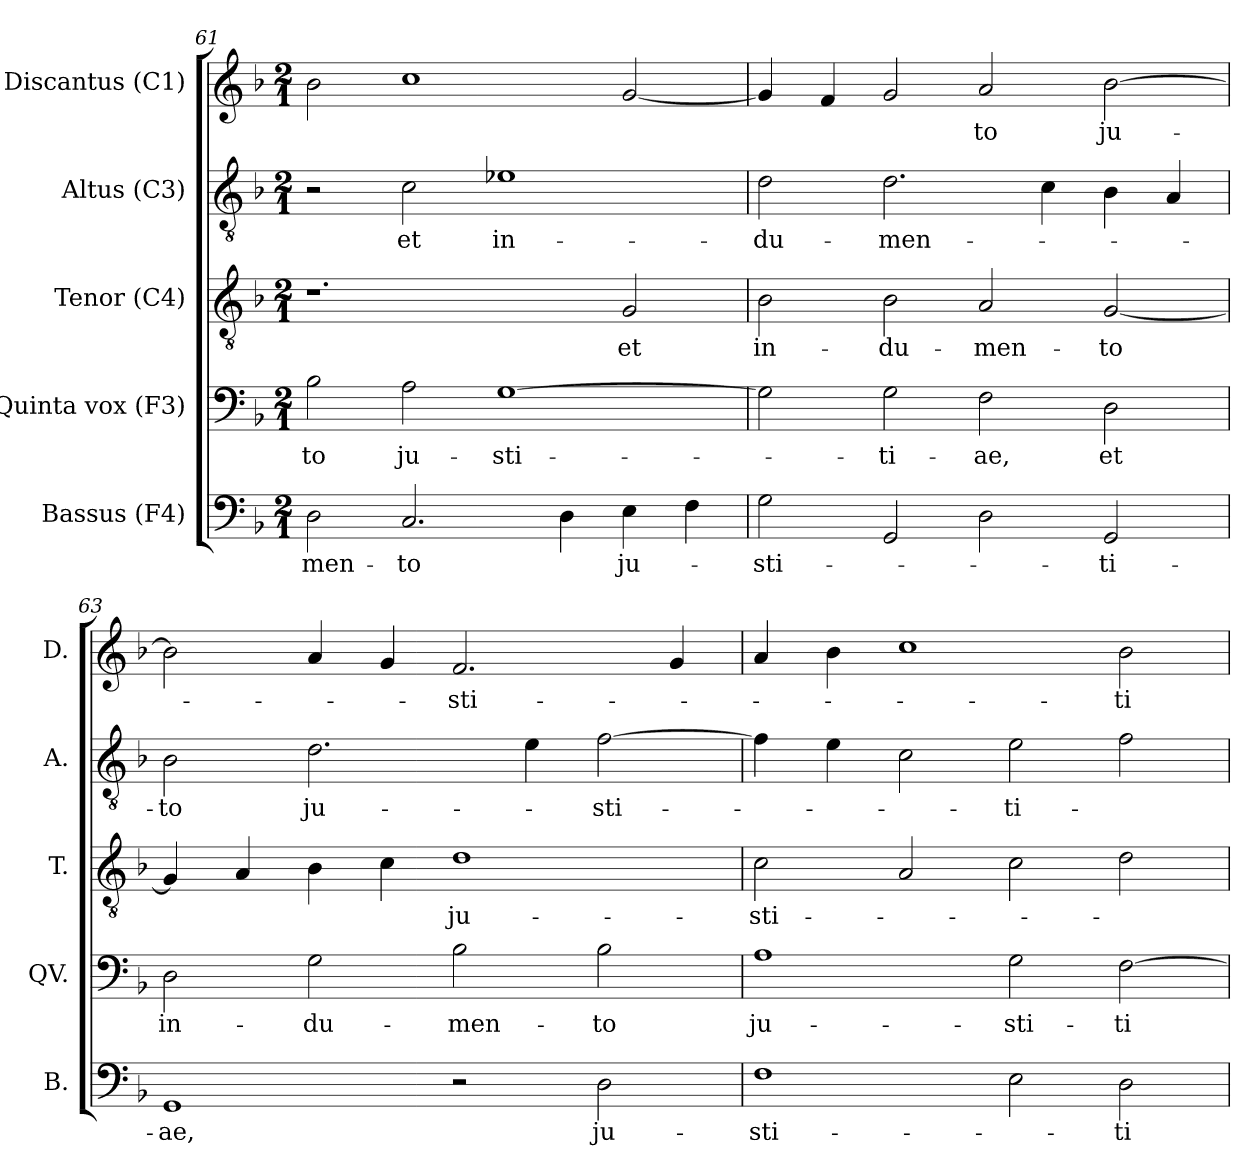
**kern	**text	**kern	**text	**kern	**text	**kern	**text	**kern	**text
*part5	*part5	*part4	*part4	*part3	*part3	*part2	*part2	*part1	*part1
*staff5	*staff5	*staff4	*staff4	*staff3	*staff3	*staff2	*staff2	*staff1	*staff1
*I"Bassus (F4)	*	*I"Quinta vox (F3)	*	*I"Tenor (C4)	*	*I"Altus (C3)	*	*I"Discantus (C1)	*
*I'B.	*	*I'QV.	*	*I'T.	*	*I'A.	*	*I'D.	*
!!LO:PB:g=z
*clefF4	*	*clefF4	*	*clefGv2	*	*clefGv2	*	*clefG2	*
*	*	*ITrd7c12	*	*ITrd7c12	*	*	*	*	*
*k[b-]	*	*k[b-]	*	*k[b-]	*	*k[b-]	*	*k[b-]	*
*F:	*	*F:	*	*F:	*	*F:	*	*F:	*
*M2/1	*	*M2/1	*	*M2/1	*	*M2/1	*	*M2/1	*
=61	=61	=61	=61	=61	=61	=61	=61	=61	=61
!	!LO:LY:b:color=#000000	!	!	!	!	!	!	!	!
!	!	!	!LO:LY:b:color=#000000	!	!	!	!	!	!
2Di\	-men-	2BB-i\	-to	1.r	.	2r	.	2b-i\	.
!	!LO:LY:b:color=#000000	!	!	!	!	!	!	!	!
!	!	!	!LO:LY:b:color=#000000	!	!	!	!	!	!
!	!	!	!	!	!	!	!LO:LY:b:color=#000000	!	!
2.Ci/	-to	2AAi\	ju-	.	.	2ci\	et	1cci	.
!	!	!	!LO:LY:b:color=#000000	!	!	!	!	!	!
!	!	!	!	!	!	!	!LO:LY:b:color=#000000	!	!
.	.	[1GGi	-sti-	.	.	1e-Xi	in-	.	.
4Di\	.	.	.	.	.	.	.	.	.
!	!LO:LY:b:color=#000000	!	!	!	!	!	!	!	!
!	!	!	!	!	!LO:LY:b:color=#000000	!	!	!	!
4Ei\	ju-	.	.	2GGi/	et	.	.	[2gi/	.
4Fi\	.	.	.	.	.	.	.	.	.
=62	=62	=62	=62	=62	=62	=62	=62	=62	=62
!	!LO:LY:b:color=#000000	!	!	!	!	!	!	!	!
!	!	!	!	!	!LO:LY:b:color=#000000	!	!	!	!
!	!	!	!	!	!	!	!LO:LY:b:color=#000000	!	!
2Gi\	-sti-	2GGi\]	.	2BB-i\	in-	2di\	-du-	4gi/]	.
.	.	.	.	.	.	.	.	4fi/	.
!	!	!	!LO:LY:b:color=#000000	!	!	!	!	!	!
!	!	!	!	!	!LO:LY:b:color=#000000	!	!	!	!
!	!	!	!	!	!	!	!LO:LY:b:color=#000000	!	!
2GGi/	.	2GGi\	-ti-	2BB-i\	-du-	2.di\	-men-	2gi/	.
!	!	!	!LO:LY:b:color=#000000	!	!	!	!	!	!
!	!	!	!	!	!LO:LY:b:color=#000000	!	!	!	!
!	!	!	!	!	!	!	!	!	!LO:LY:b:color=#000000
2Di\	.	2FFi\	-ae,	2AAi/	-men-	.	.	2ai/	-to
.	.	.	.	.	.	4ci\	.	.	.
!	!LO:LY:b:color=#000000	!	!	!	!	!	!	!	!
!	!	!	!LO:LY:b:color=#000000	!	!	!	!	!	!
!	!	!	!	!	!LO:LY:b:color=#000000	!	!	!	!
!	!	!	!	!	!	!	!	!	!LO:LY:b:color=#000000
2GGi/	-ti-	2DDi\	et	[2GGi/	-to	4B-i\	.	[2b-i\	ju-
.	.	.	.	.	.	4Ai/	.	.	.
=63	=63	=63	=63	=63	=63	=63	=63	=63	=63
!	!LO:LY:b:color=#000000	!	!	!	!	!	!	!	!
!	!	!	!LO:LY:b:color=#000000	!	!	!	!	!	!
!	!	!	!	!	!	!	!LO:LY:b:color=#000000	!	!
1GGi	-ae,	2DDi\	in-	4GGi/]	.	2B-i\	-to	2b-i\]	.
.	.	.	.	4AAi/	.	.	.	.	.
!	!	!	!LO:LY:b:color=#000000	!	!	!	!	!	!
!	!	!	!	!	!	!	!LO:LY:b:color=#000000	!	!
.	.	2GGi\	-du-	4BB-i\	.	2.di\	ju-	4ai/	.
.	.	.	.	4Ci\	.	.	.	4gi/	.
!	!	!	!LO:LY:b:color=#000000	!	!	!	!	!	!
!	!	!	!	!	!LO:LY:b:color=#000000	!	!	!	!
!	!	!	!	!	!	!	!	!	!LO:LY:b:color=#000000
2r	.	2BB-i\	-men-	1Di	ju-	.	.	2.fi/	-sti-
.	.	.	.	.	.	4ei\	.	.	.
!	!LO:LY:b:color=#000000	!	!	!	!	!	!	!	!
!	!	!	!LO:LY:b:color=#000000	!	!	!	!	!	!
!	!	!	!	!	!	!	!LO:LY:b:color=#000000	!	!
2Di\	ju-	2BB-i\	-to	.	.	[2fi\	-sti-	.	.
.	.	.	.	.	.	.	.	4gi/	.
=64	=64	=64	=64	=64	=64	=64	=64	=64	=64
!	!LO:LY:b:color=#000000	!	!	!	!	!	!	!	!
!	!	!	!LO:LY:b:color=#000000	!	!	!	!	!	!
!	!	!	!	!	!LO:LY:b:color=#000000	!	!	!	!
1Fi	-sti-	1AAi	ju-	2Ci\	-sti-	4fi\]	.	4ai/	.
.	.	.	.	.	.	4ei\	.	4b-i\	.
.	.	.	.	2AAi/	.	2ci\	.	1cci	.
!	!	!	!LO:LY:b:color=#000000	!	!	!	!	!	!
!	!	!	!	!	!	!	!LO:LY:b:color=#000000	!	!
2Ei\	.	2GGi\	-sti-	2Ci\	.	2ei\	-ti-	.	.
!	!LO:LY:b:color=#000000	!	!	!	!	!	!	!	!
!	!	!	!LO:LY:b:color=#000000	!	!	!	!	!	!
!	!	!	!	!	!	!	!	!	!LO:LY:b:color=#000000
2Di\	-ti-	[2FFi\	-ti-	2Di\	.	2fi\	.	2b-i\	-ti-
=	=	=	=	=	=	=	=	=	=
*-	*-	*-	*-	*-	*-	*-	*-	*-	*-
